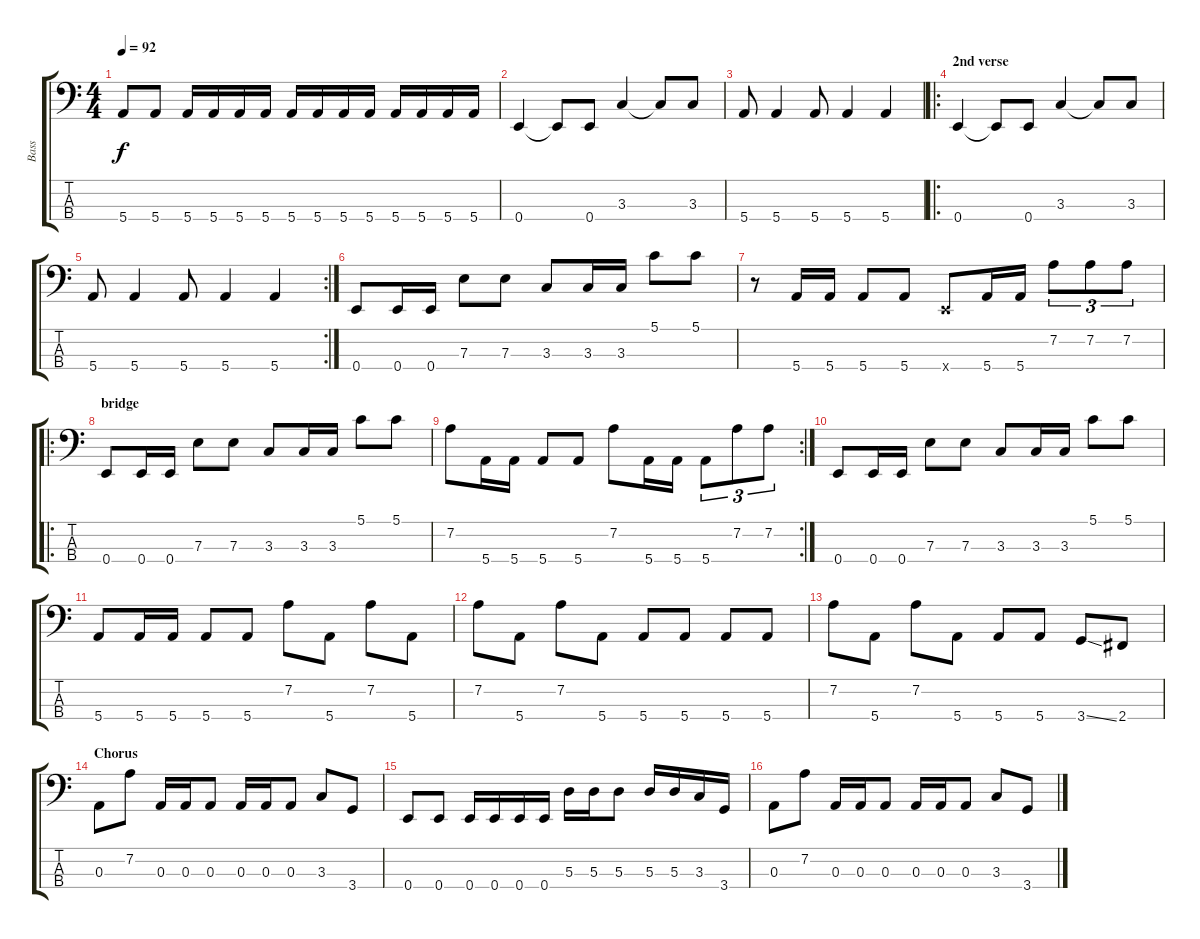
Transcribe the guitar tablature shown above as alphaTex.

\track ("Bass" "Bass") {instrument electricbasspick}
\staff {score tabs}
\tuning (G2 D2 A1 E1) {hide}
\ts (4 4)
\tempo 92
\clef f4
\ks c
5.4.8{dy f} 5.4.8 5.4.16 5.4.16 5.4.16 5.4.16 5.4.16 5.4.16 5.4.16 5.4.16 5.4.16 5.4.16 5.4.16 5.4.16 |
0.4.4 0.4{t}.8 0.4.8 3.3.4 3.3{t}.8 3.3.8 |
5.4.8 5.4.4 5.4.8 5.4.4 5.4.4 |
\ro
\section ("" "2nd verse")
0.4.4 0.4{t}.8 0.4.8 3.3.4 3.3{t}.8 3.3.8 |
\rc 2
5.4.8 5.4.4 5.4.8 5.4.4 5.4.4 |
0.4.8 0.4.16 0.4.16 7.3.8 7.3.8 3.3.8 3.3.16 3.3.16 5.1.8 5.1.8 |
r.8 5.4.16 5.4.16 5.4.8 5.4.8 0.4{x}.8 5.4.16 5.4.16 7.2.8{tu (3 2)} 7.2.8{tu (3 2)} 7.2.8{tu (3 2)} |
\ro
\section ("" "bridge")
0.4.8 0.4.16 0.4.16 7.3.8 7.3.8 3.3.8 3.3.16 3.3.16 5.1.8 5.1.8 |
\rc 2
7.2.8 5.4.16 5.4.16 5.4.8 5.4.8 7.2.8 5.4.16 5.4.16 5.4.8{tu (3 2)} 7.2.8{tu (3 2)} 7.2.8{tu (3 2)} |
0.4.8 0.4.16 0.4.16 7.3.8 7.3.8 3.3.8 3.3.16 3.3.16 5.1.8 5.1.8 |
5.4.8 5.4.16 5.4.16 5.4.8 5.4.8 7.2.8 5.4.8 7.2.8 5.4.8 |
7.2.8 5.4.8 7.2.8 5.4.8 5.4.8 5.4.8 5.4.8 5.4.8 |
7.2.8 5.4.8 7.2.8 5.4.8 5.4.8 5.4.8 3.4{ss}.8 2.4.8 |
\section ("" "Chorus")
0.3.8 7.2.8 0.3.16 0.3.16 0.3.8 0.3.16 0.3.16 0.3.8 3.3.8 3.4.8 |
0.4.8 0.4.8 0.4.16 0.4.16 0.4.16 0.4.16 5.3.16 5.3.16 5.3.8 5.3.16 5.3.16 3.3.16 3.4.16 |
0.3.8 7.2.8 0.3.16 0.3.16 0.3.8 0.3.16 0.3.16 0.3.8 3.3.8 3.4.8
